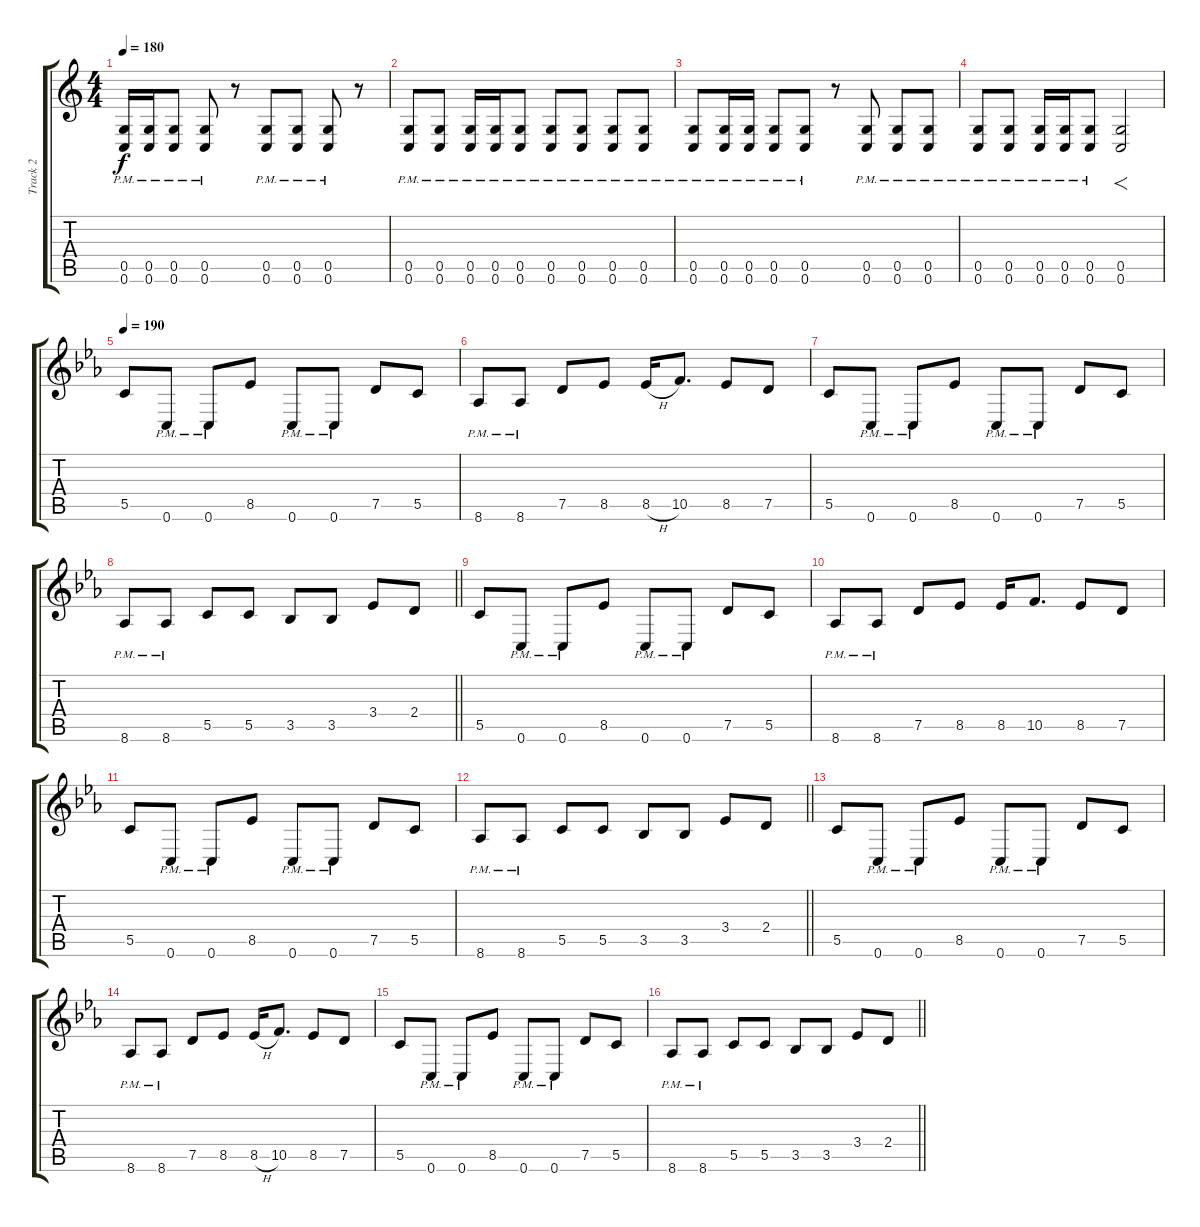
\track ("Track 2" "Track 2") {instrument distortionguitar}
\staff {score tabs}
\tuning (D4 A3 F3 C3 G2 C2) {hide}
\ts (4 4)
\tempo 180
\clef g2
\ks c
(0.5{pm} 0.6{pm}).16{dy f} (0.5{pm} 0.6{pm}).16 (0.5{pm} 0.6{pm}).8 (0.5{pm} 0.6{pm}).8 r.8 (0.5{pm} 0.6{pm}).8 (0.5{pm} 0.6{pm}).8 (0.5{pm} 0.6{pm}).8 r.8 |
(0.5{pm} 0.6{pm}).8 (0.5{pm} 0.6{pm}).8 (0.5{pm} 0.6{pm}).16 (0.5{pm} 0.6{pm}).16 (0.5{pm} 0.6{pm}).8 (0.5{pm} 0.6{pm}).8 (0.5{pm} 0.6{pm}).8 (0.5{pm} 0.6{pm}).8 (0.5{pm} 0.6{pm}).8 |
(0.5{pm} 0.6{pm}).8 (0.5{pm} 0.6{pm}).16 (0.5{pm} 0.6{pm}).16 (0.5{pm} 0.6{pm}).8 (0.5{pm} 0.6{pm}).8 r.8 (0.5{pm} 0.6{pm}).8 (0.5{pm} 0.6{pm}).8 (0.5{pm} 0.6{pm}).8 |
(0.5{pm} 0.6{pm}).8 (0.5{pm} 0.6{pm}).8 (0.5{pm} 0.6{pm}).16 (0.5{pm} 0.6{pm}).16 (0.5{pm} 0.6{pm}).8 (0.5 0.6).2{f} |
\tempo 190
\ks cminor
5.5.8 0.6{pm}.8 0.6{pm}.8 8.5.8 0.6{pm}.8 0.6{pm}.8 7.5.8 5.5.8 |
8.6{pm}.8 8.6{pm}.8 7.5.8 8.5.8 8.5{h}.16 10.5.8{d} 8.5.8 7.5.8 |
5.5.8 0.6{pm}.8 0.6{pm}.8 8.5.8 0.6{pm}.8 0.6{pm}.8 7.5.8 5.5.8 |
\barLineRight lightlight
8.6{pm}.8 8.6{pm}.8 5.5.8 5.5.8 3.5.8 3.5.8 3.4.8 2.4.8 |
5.5.8 0.6{pm}.8 0.6{pm}.8 8.5.8 0.6{pm}.8 0.6{pm}.8 7.5.8 5.5.8 |
8.6{pm}.8 8.6{pm}.8 7.5.8 8.5.8 8.5.16 10.5.8{d} 8.5.8 7.5.8 |
5.5.8 0.6{pm}.8 0.6{pm}.8 8.5.8 0.6{pm}.8 0.6{pm}.8 7.5.8 5.5.8 |
\barLineRight lightlight
8.6{pm}.8 8.6{pm}.8 5.5.8 5.5.8 3.5.8 3.5.8 3.4.8 2.4.8 |
5.5.8 0.6{pm}.8 0.6{pm}.8 8.5.8 0.6{pm}.8 0.6{pm}.8 7.5.8 5.5.8 |
8.6{pm}.8 8.6{pm}.8 7.5.8 8.5.8 8.5{h}.16 10.5.8{d} 8.5.8 7.5.8 |
5.5.8 0.6{pm}.8 0.6{pm}.8 8.5.8 0.6{pm}.8 0.6{pm}.8 7.5.8 5.5.8 |
\barLineRight lightlight
8.6{pm}.8 8.6{pm}.8 5.5.8 5.5.8 3.5.8 3.5.8 3.4.8 2.4.8
